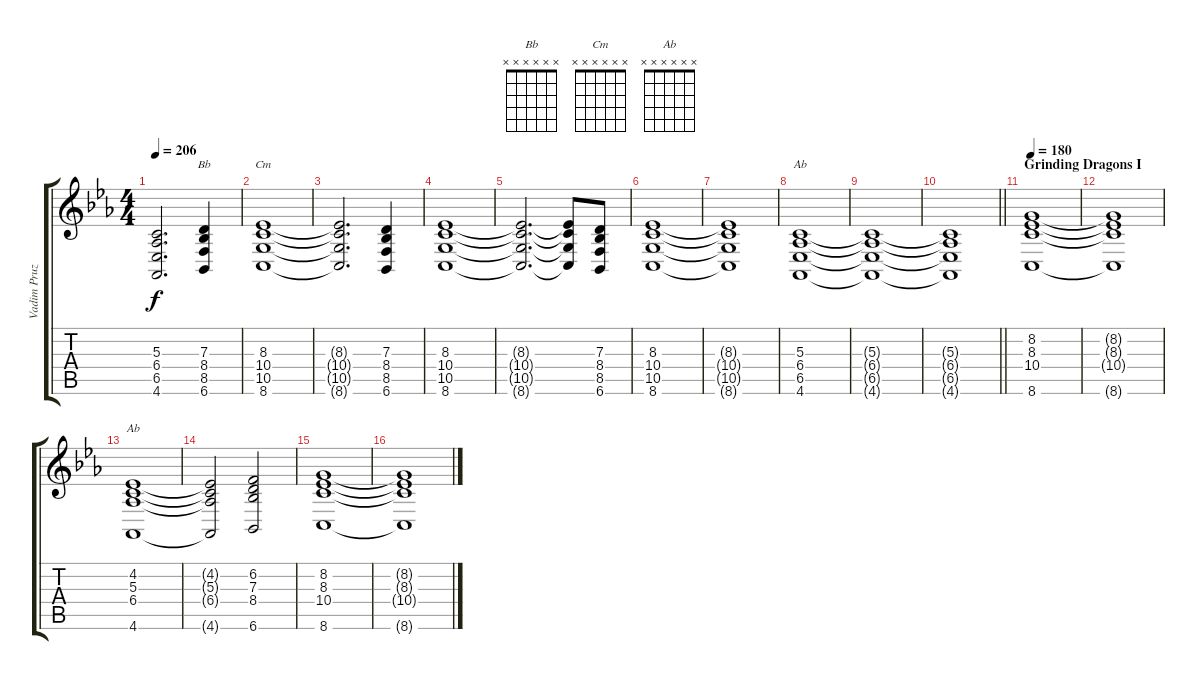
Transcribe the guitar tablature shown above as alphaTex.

\track ("Vadim Pruzhanov (Keyboard - Strings)" "Vadim Pruz") {instrument stringensemble1}
\staff {score tabs}
\tuning (E4 B3 G3 D3 A2 E2) {hide}
\chord ("Bb" x x x x x x)
\chord ("Cm" x x x x x x)
\chord ("Ab" x x 5 6 6 4) {firstfret 4}
\chord ("Ab" x x x x x x)
\ts (4 4)
\tempo 206
\clef g2
\ks eb
(5.3{t} 6.4{t} 6.5{t} 4.6{t}).2{d dy f} (7.3 8.4 8.5 6.6).4{ch "Bb"} |
(8.3 10.4 10.5 8.6).1{ch "Cm"} |
(8.3{t} 10.4{t} 10.5{t} 8.6{t}).2{d} (7.3 8.4 8.5 6.6).4 |
(8.3 10.4 10.5 8.6).1 |
(8.3{t} 10.4{t} 10.5{t} 8.6{t}).2{d} (8.3{t} 10.4{t} 10.5{t} 8.6{t}).8 (7.3 8.4 8.5 6.6).8 |
(8.3 10.4 10.5 8.6).1 |
(8.3{t} 10.4{t} 10.5{t} 8.6{t}).1 |
(5.3 6.4 6.5 4.6).1{ch "Ab"} |
(5.3{t} 6.4{t} 6.5{t} 4.6{t}).1 |
\barLineRight lightlight
(5.3{t} 6.4{t} 6.5{t} 4.6{t}).1 |
\section ("" "Grinding Dragons I")
\tempo 180
(8.2 8.3 10.4 8.6).1 |
(8.2{t} 8.3{t} 10.4{t} 8.6{t}).1 |
(4.2 5.3 6.4 4.6).1{ch "Ab"} |
(4.2{t} 5.3{t} 6.4{t} 4.6{t}).2 (6.2 7.3 8.4 6.6).2 |
(8.2 8.3 10.4 8.6).1 |
(8.2{t} 8.3{t} 10.4{t} 8.6{t}).1
